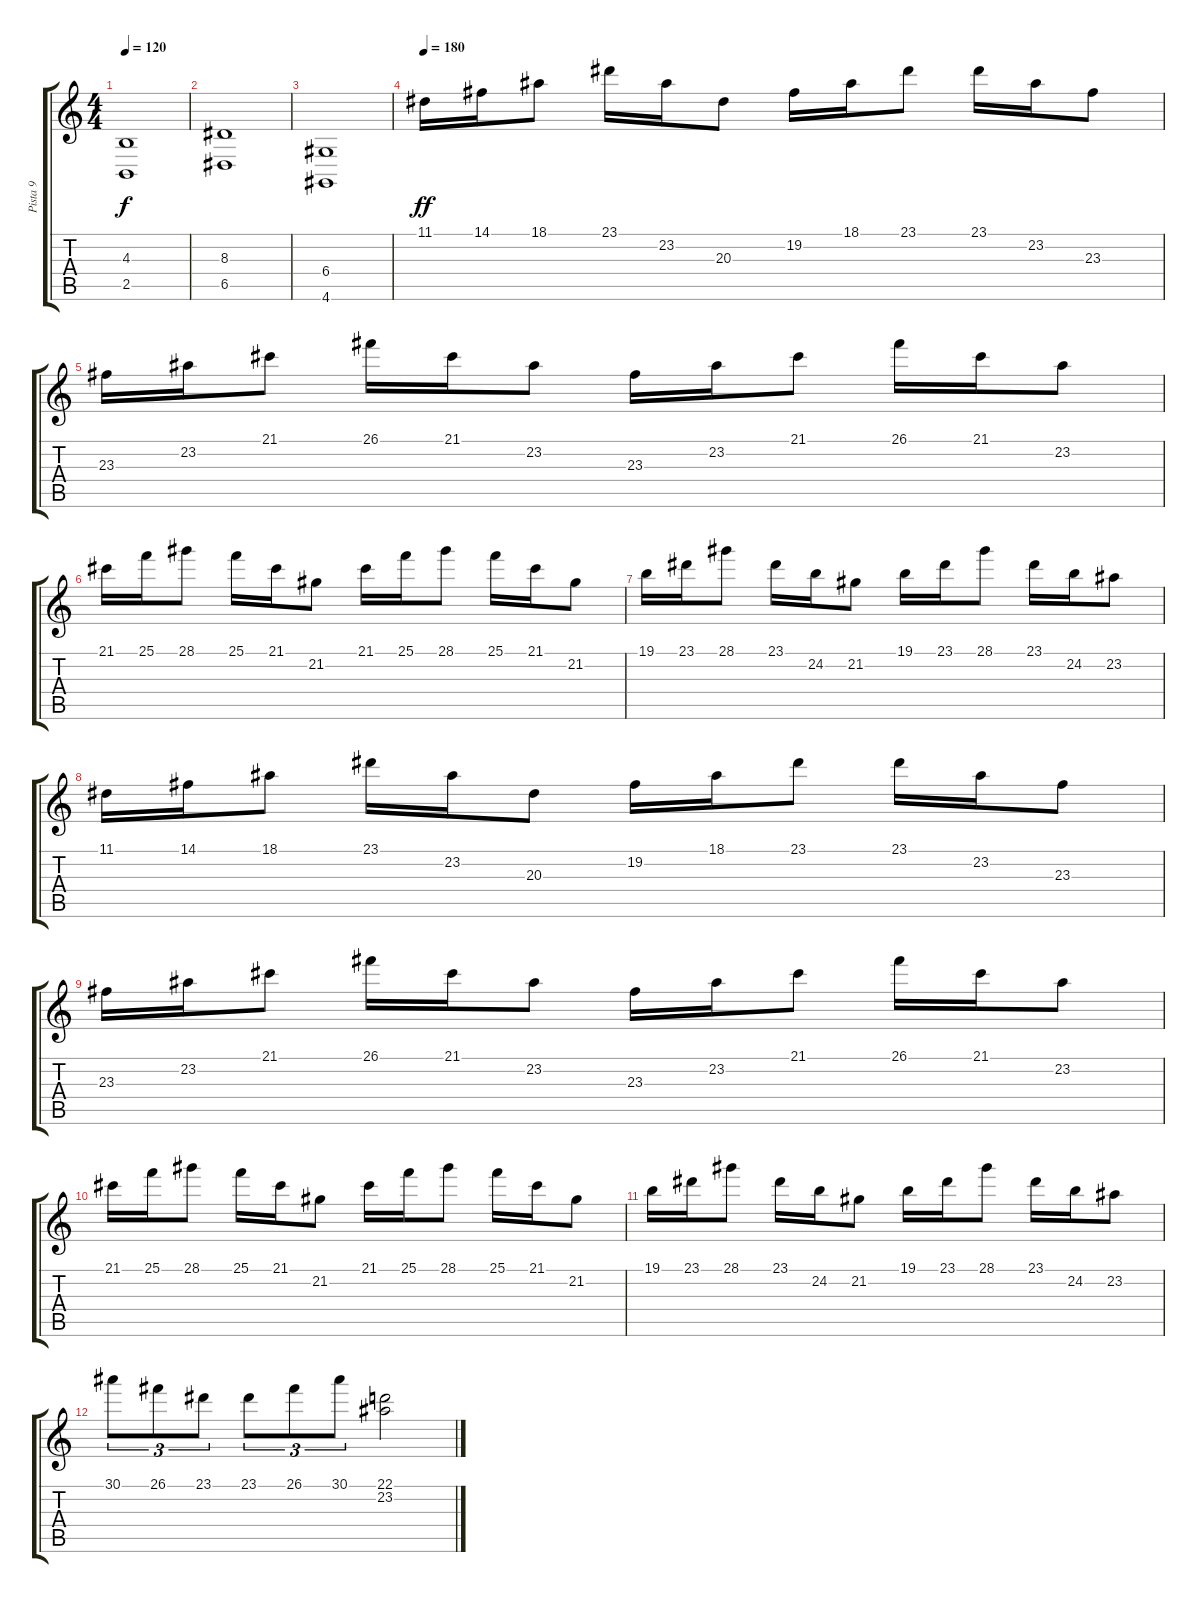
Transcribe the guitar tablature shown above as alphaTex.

\track ("Pista 9" "Pista 9") {instrument stringensemble1}
\staff {score tabs}
\tuning (E4 B3 G3 D3 A2 E2) {hide}
\ts (4 4)
\tempo 120
\clef g2
\ks c
(4.3 2.5).1{dy f} |
(8.3 6.5).1 |
(6.4 4.6).1 |
\tempo 180
11.1.16{dy ff volume 10 balance 8 instrument glockenspiel} 14.1.16 18.1.8 23.1.16 23.2.16 20.3.8 19.2.16 18.1.16 23.1.8 23.1.16 23.2.16 23.3.8 |
23.3.16 23.2.16 21.1.8 26.1.16 21.1.16 23.2.8 23.3.16 23.2.16 21.1.8 26.1.16 21.1.16 23.2.8 |
21.1.16 25.1.16 28.1.8 25.1.16 21.1.16 21.2.8 21.1.16 25.1.16 28.1.8 25.1.16 21.1.16 21.2.8 |
19.1.16 23.1.16 28.1.8 23.1.16 24.2.16 21.2.8 19.1.16 23.1.16 28.1.8 23.1.16 24.2.16 23.2.8 |
11.1.16 14.1.16 18.1.8 23.1.16 23.2.16 20.3.8 19.2.16 18.1.16 23.1.8 23.1.16 23.2.16 23.3.8 |
23.3.16 23.2.16 21.1.8 26.1.16 21.1.16 23.2.8 23.3.16 23.2.16 21.1.8 26.1.16 21.1.16 23.2.8 |
21.1.16 25.1.16 28.1.8 25.1.16 21.1.16 21.2.8 21.1.16 25.1.16 28.1.8 25.1.16 21.1.16 21.2.8 |
19.1.16 23.1.16 28.1.8 23.1.16 24.2.16 21.2.8 19.1.16 23.1.16 28.1.8 23.1.16 24.2.16 23.2.8 |
30.1.8{tu (3 2)} 26.1.8{tu (3 2)} 23.1.8{tu (3 2)} 23.1.8{tu (3 2)} 26.1.8{tu (3 2)} 30.1.8{tu (3 2)} (22.1 23.2).2
